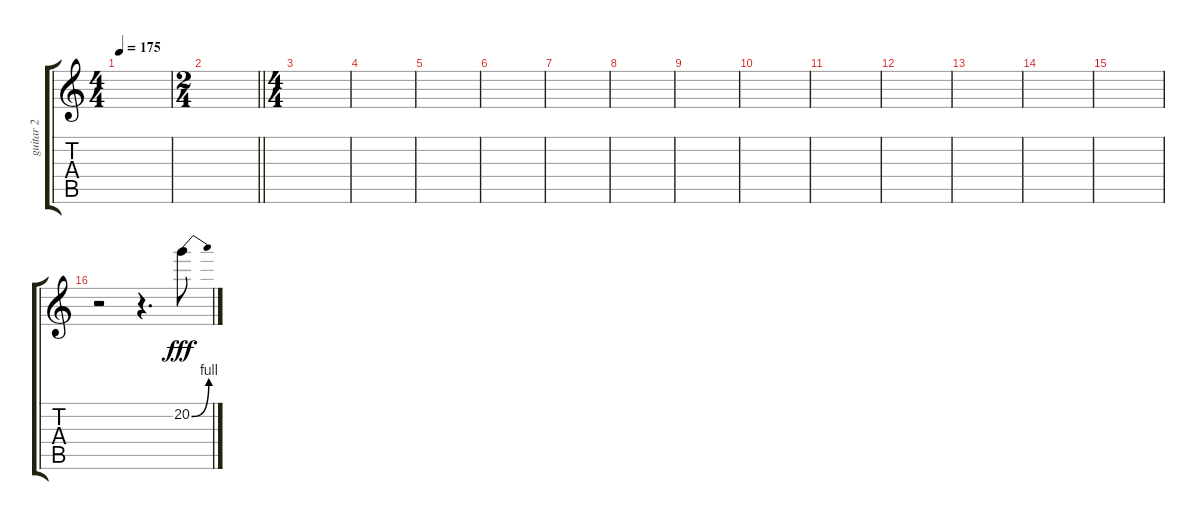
\track ("guitar 2" "guitar 2") {instrument electricguitarjazz}
\staff {score tabs}
\tuning (E4 B3 G3 D3 A2 E2) {hide}
\ts (4 4)
\tempo 175
\clef g2
\ks c
|
\ts (2 4)
\barLineRight lightlight
|
\ts (4 4)
|
|
|
|
|
|
|
|
|
|
|
|
|
r.2 r.4{d} 20.2{be (bend 0 0 60 4)}.8{dy fff}
